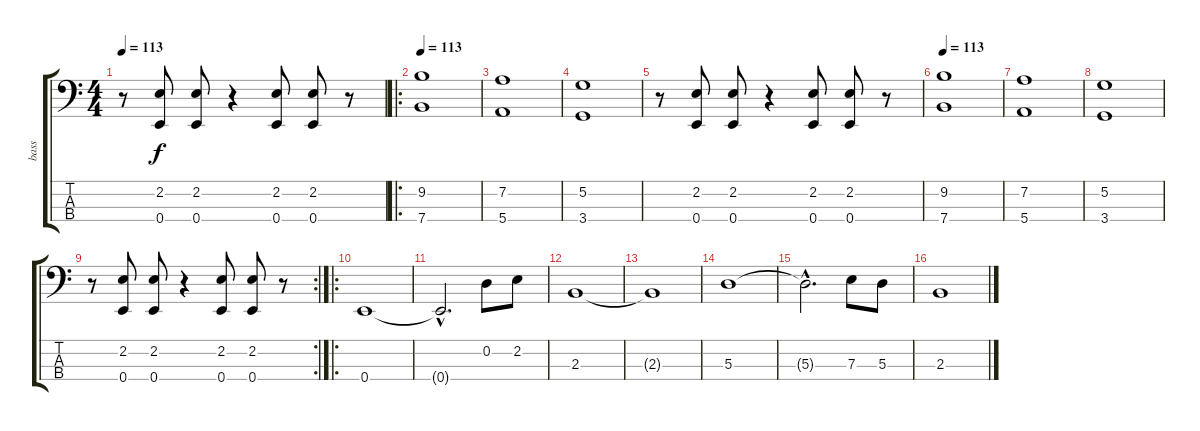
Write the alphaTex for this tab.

\track ("bass" "bass") {instrument electricbassfinger}
\staff {score tabs}
\tuning (G2 D2 A1 E1) {hide}
\ts (4 4)
\tempo 113
\clef f4
\ks c
r.8{dy f} (2.2 0.4).8 (2.2 0.4).8 r.4 (2.2 0.4).8 (2.2 0.4).8 r.8 |
\ro
\tempo 113
(9.2 7.4).1 |
(7.2 5.4).1 |
(5.2 3.4).1 |
r.8 (2.2 0.4).8 (2.2 0.4).8 r.4 (2.2 0.4).8 (2.2 0.4).8 r.8 |
\tempo 113
(9.2 7.4).1 |
(7.2 5.4).1 |
(5.2 3.4).1 |
\rc 2
r.8 (2.2 0.4).8 (2.2 0.4).8 r.4 (2.2 0.4).8 (2.2 0.4).8 r.8 |
\ro
0.4.1 |
0.4{hac t}.2{d} 0.2.8 2.2.8 |
2.3.1 |
2.3{t}.1 |
5.3.1 |
5.3{hac t}.2{d} 7.3.8 5.3.8 |
2.3.1
